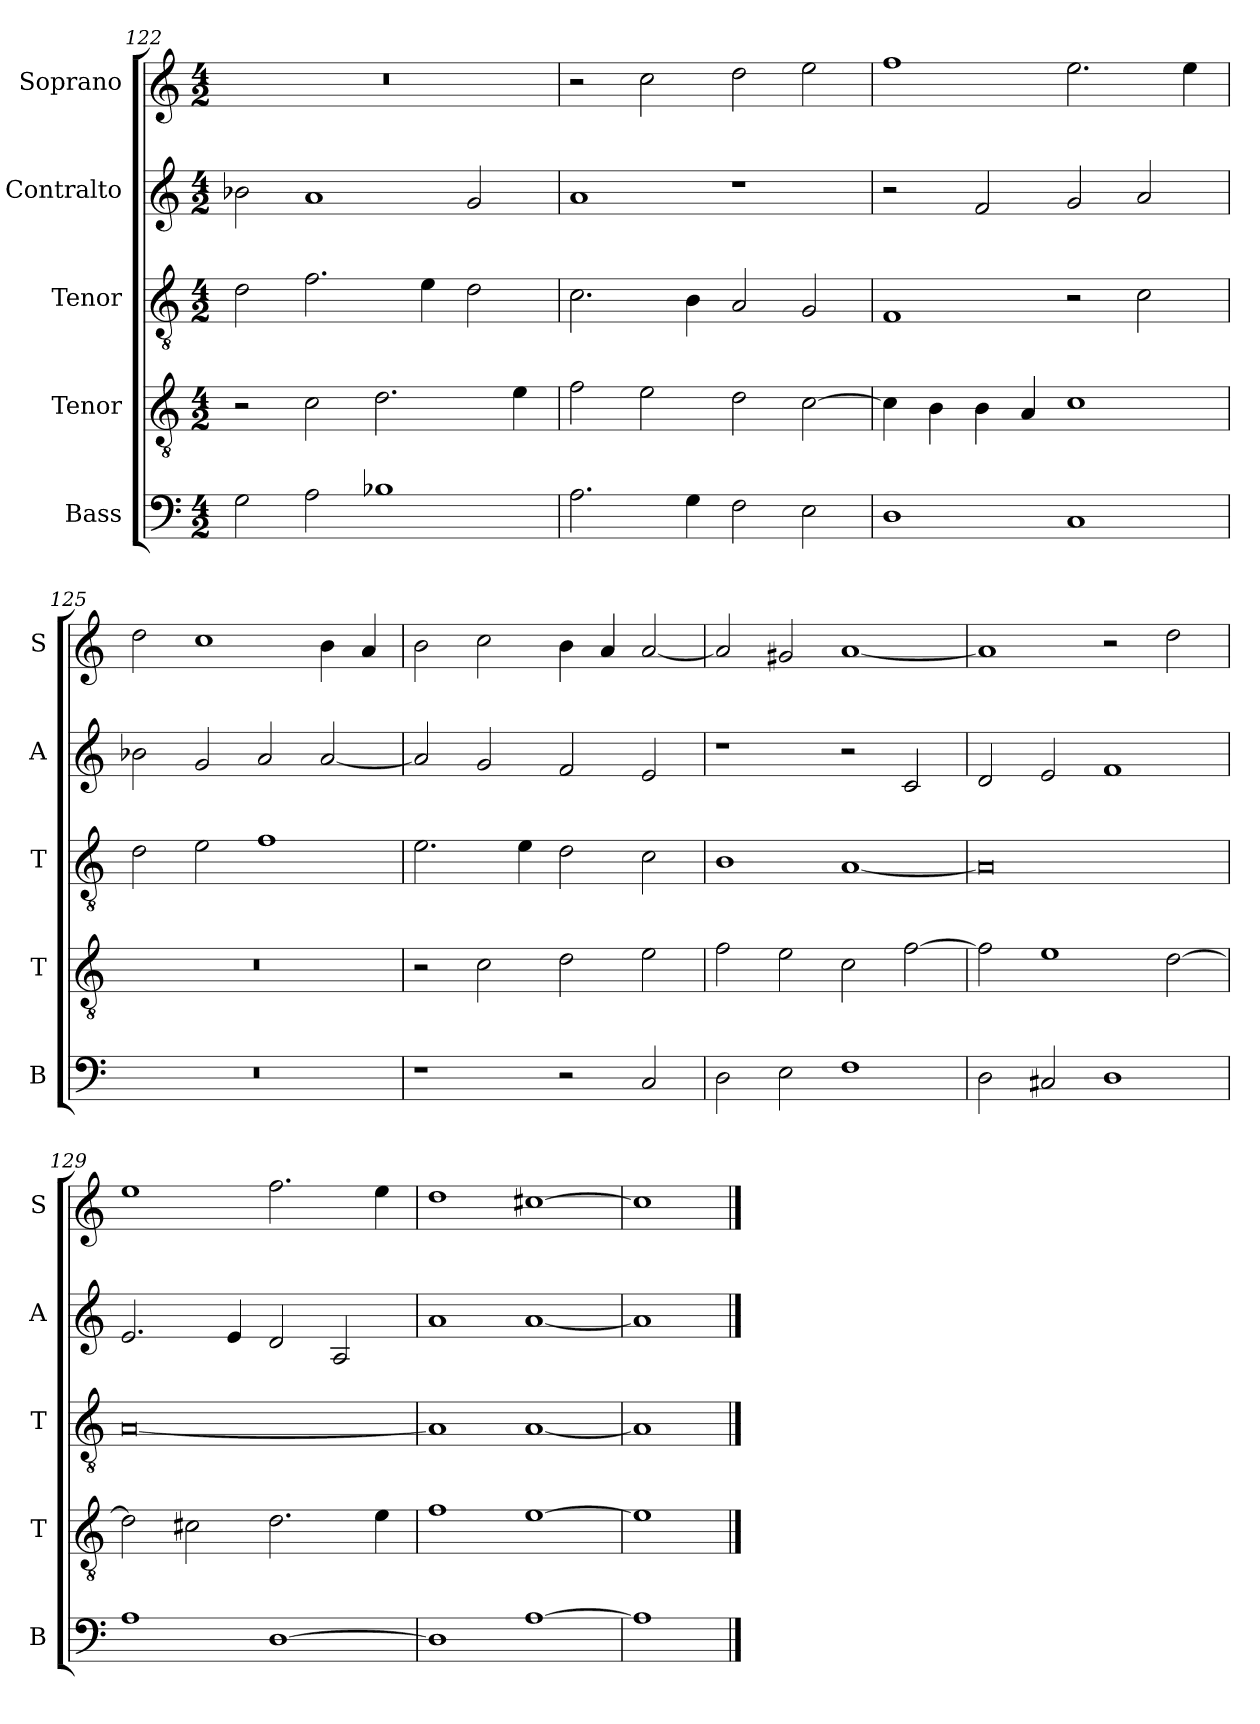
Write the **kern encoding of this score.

**kern	**kern	**kern	**kern	**kern
*part5	*part4	*part3	*part2	*part1
*staff5	*staff4	*staff3	*staff2	*staff1
*I"Bass	*I"Tenor	*I"Tenor	*I"Contralto	*I"Soprano
*I'B	*I'T	*I'T	*I'A	*I'S
*clefF4	*clefGv2	*clefGv2	*clefG2	*clefG2
*k[]	*k[]	*k[]	*k[]	*k[]
*A:aeo	*A:aeo	*A:aeo	*A:aeo	*A:aeo
*M4/2	*M4/2	*M4/2	*M4/2	*M4/2
=122	=122	=122	=122	=122
2G	2r	2d	2b-X	0r
2A	2c	2.f	1a	.
1B-X	2.d	.	.	.
.	.	4e	.	.
.	.	2d	2g	.
.	4e	.	.	.
=123	=123	=123	=123	=123
2.A	2f	2.c	1a	2r
.	2e	.	.	2cc
4G	.	4B	.	.
2F	2d	2A	1r	2dd
2E	[2c	2G	.	2ee
=124	=124	=124	=124	=124
1D	4c]	1F	2r	1ff
.	4B	.	.	.
.	4B	.	2f	.
.	4A	.	.	.
1C	1c	2r	2g	2.ee
.	.	2c	2a	.
.	.	.	.	4ee
=125	=125	=125	=125	=125
0r	0r	2d	2b-X	2dd
.	.	2e	2g	1cc
.	.	1f	2a	.
.	.	.	[2a	4b
.	.	.	.	4a
=126	=126	=126	=126	=126
1r	2r	2.e	2a]	2b
.	2c	.	2g	2cc
.	.	4e	.	.
2r	2d	2d	2f	4b
.	.	.	.	4a
2C	2e	2c	2e	[2a
=127	=127	=127	=127	=127
2D	2f	1B	1r	2a]
2E	2e	.	.	2g#X
1F	2c	[1A	2r	[1a
.	[2f	.	2c	.
=128	=128	=128	=128	=128
2D	2f]	0A]	2d	1a]
2C#X	1e	.	2e	.
1D	.	.	1f	2r
.	[2d	.	.	2dd
=129	=129	=129	=129	=129
1A	2d]	[0A	2.e	1ee
.	2c#X	.	.	.
.	.	.	4e	.
[1D	2.d	.	2d	2.ff
.	.	.	2A	.
.	4e	.	.	4ee
=130	=130	=130	=130	=130
1D]	1f	1A]	1a	1dd
[1A	[1e	[1A	[1a	[1cc#X
=131	=131	=131	=131	=131
1A]	1e]	1A]	1a]	1cc#]
==	==	==	==	==
*-	*-	*-	*-	*-
